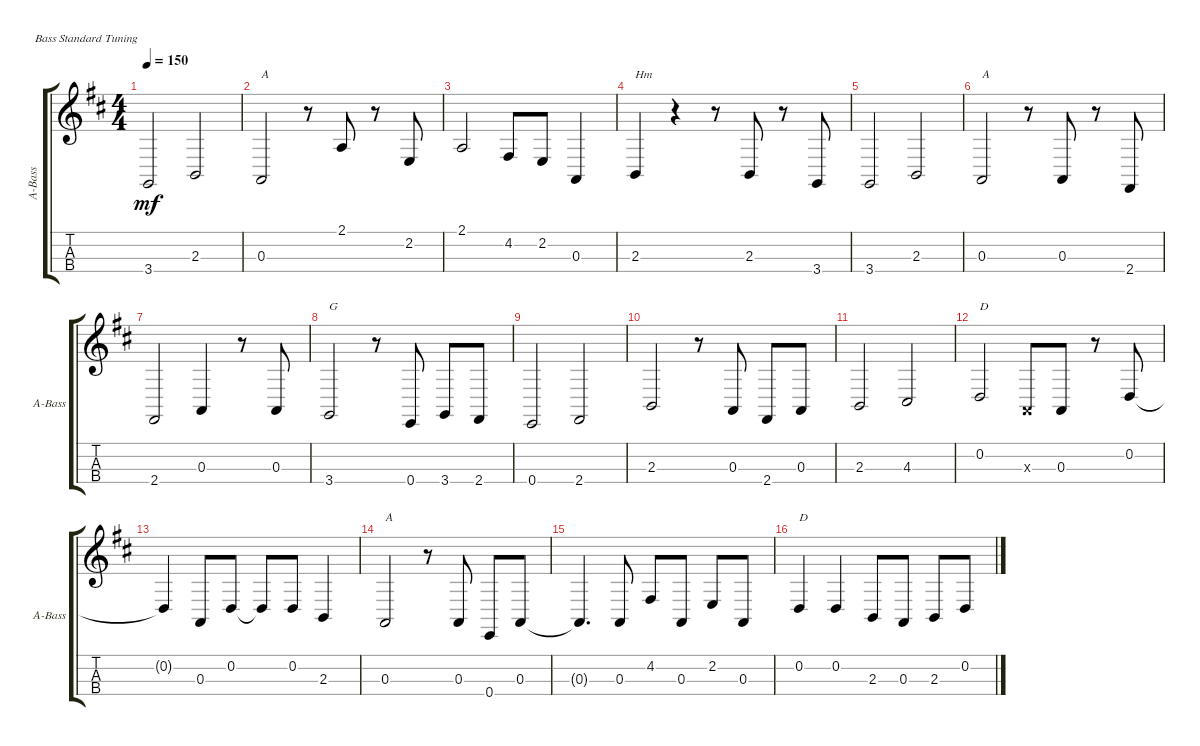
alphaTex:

\defaultSystemsLayout 4
\bracketExtendMode groupsimilarinstruments
\singleTrackTrackNamePolicy allsystems
\multiTrackTrackNamePolicy allsystems
\otherSystemsTrackNameOrientation horizontal
\track ("Acoustic Bass" "A-Bass") {instrument acousticbass}
\staff {score tabs}
\tuning (G2 D2 A1 E1)
\ts (4 4)
\tempo 150
\clef g2
\ks d
3.4.2{dy mf} 2.3.2 |
0.3.2{txt "A"} r.8 2.1.8 r.8 2.2.8 |
2.1.2 4.2.8 2.2.8 0.3.4 |
2.3.4{txt "Hm"} r.4 r.8 2.3.8 r.8 3.4.8 |
3.4.2 2.3.2 |
0.3.2{txt "A"} r.8 0.3.8 r.8 2.4.8 |
2.4.2 0.3.4 r.8 0.3.8 |
3.4.2{txt "G"} r.8 0.4.8 3.4.8 2.4.8 |
0.4.2 2.4.2 |
2.3.2 r.8 0.3.8 2.4.8 0.3.8 |
2.3.2 4.3.2 |
0.2.2{txt "D"} 0.3{x}.8 0.3.8 r.8 0.2.8 |
0.2{t}.4 0.3.8 0.2.8 0.2{t}.8 0.2.8 2.3.4 |
0.3.2{txt "A"} r.8 0.3.8 0.4.8 0.3.8 |
0.3{t}.4{d} 0.3.8 4.2.8 0.3.8 2.2.8 0.3.8 |
0.2.4{txt "D"} 0.2.4 2.3.8 0.3.8 2.3.8 0.2.8
